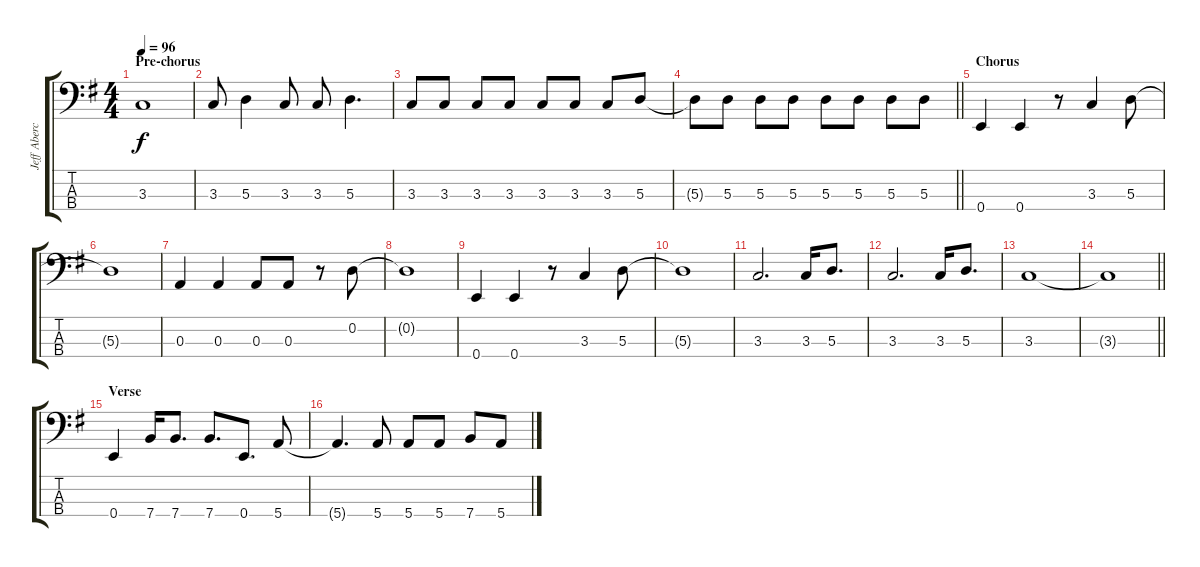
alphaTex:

\track ("Jeff Abercrombie (Bass)" "Jeff Aberc") {instrument electricbassfinger}
\staff {score tabs}
\tuning (G2 D2 A1 E1) {hide}
\ts (4 4)
\section ("" "Pre-chorus")
\tempo 96
\clef f4
\ks g
3.3.1{dy f} |
3.3.8 5.3.4 3.3.8 3.3.8 5.3.4{d} |
3.3.8 3.3.8 3.3.8 3.3.8 3.3.8 3.3.8 3.3.8 5.3.8 |
\barLineRight lightlight
5.3{t}.8 5.3.8 5.3.8 5.3.8 5.3.8 5.3.8 5.3.8 5.3.8 |
\section ("" "Chorus")
0.4.4 0.4.4 r.8 3.3.4 5.3.8 |
5.3{t}.1 |
0.3.4 0.3.4 0.3.8 0.3.8 r.8 0.2.8 |
0.2{t}.1 |
0.4.4 0.4.4 r.8 3.3.4 5.3.8 |
5.3{t}.1 |
3.3.2{d} 3.3.16 5.3.8{d} |
3.3.2{d} 3.3.16 5.3.8{d} |
3.3.1 |
\barLineRight lightlight
3.3{t}.1 |
\section ("" "Verse")
0.4.4 7.4.16 7.4.8{d} 7.4.8{d} 0.4.8{d} 5.4.8 |
5.4{t}.4{d} 5.4.8 5.4.8 5.4.8 7.4.8 5.4.8
